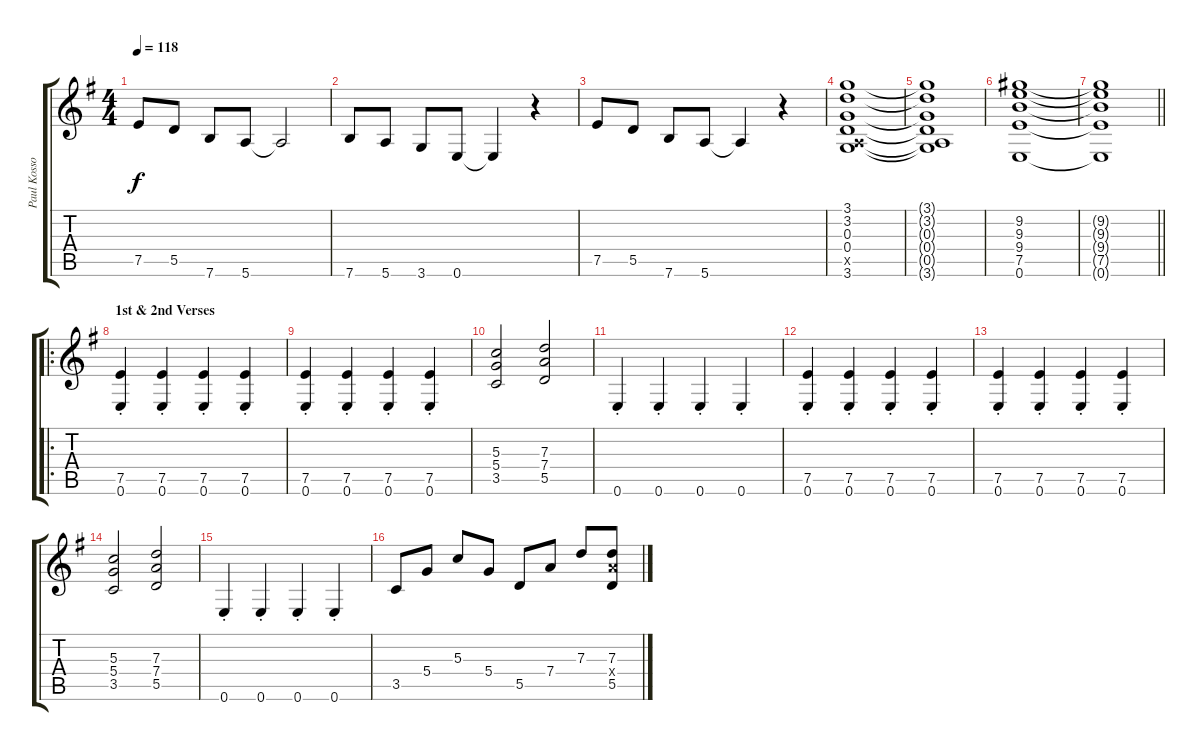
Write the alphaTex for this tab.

\track ("Paul Kossoff - Gtr.2" "Paul Kosso") {instrument overdrivenguitar}
\staff {score tabs}
\tuning (E4 B3 G3 D3 A2 E2) {hide}
\ts (4 4)
\tempo 118
\clef g2
\ks g
7.5.8{dy f instrument overdrivenguitar} 5.5.8 7.6.8 5.6.8 5.6{t}.2 |
7.6.8 5.6.8 3.6.8 0.6.8 0.6{t}.4 r.4 |
7.5.8 5.5.8 7.6.8 5.6.8 5.6{t}.4 r.4 |
(3.1 3.2 0.3 0.4 0.5{x} 3.6).1 |
(3.1{t} 3.2{t} 0.3{t} 0.4{t} 0.5{t} 3.6{t}).1 |
(9.2 9.3 9.4 7.5 0.6).1 |
\barLineRight lightlight
(9.2{t} 9.3{t} 9.4{t} 7.5{t} 0.6{t}).1 |
\ro
\section ("" "1st & 2nd Verses")
(7.5{st} 0.6{st}).4 (7.5{st} 0.6{st}).4 (7.5{st} 0.6{st}).4 (7.5{st} 0.6{st}).4 |
(7.5{st} 0.6{st}).4 (7.5{st} 0.6{st}).4 (7.5{st} 0.6{st}).4 (7.5{st} 0.6{st}).4 |
(5.3 5.4 3.5).2 (7.3 7.4 5.5).2 |
0.6{st}.4 0.6{st}.4 0.6{st}.4 0.6{st}.4 |
(7.5{st} 0.6{st}).4 (7.5{st} 0.6{st}).4 (7.5{st} 0.6{st}).4 (7.5{st} 0.6{st}).4 |
(7.5{st} 0.6{st}).4 (7.5{st} 0.6{st}).4 (7.5{st} 0.6{st}).4 (7.5{st} 0.6{st}).4 |
(5.3 5.4 3.5).2 (7.3 7.4 5.5).2 |
0.6{st}.4 0.6{st}.4 0.6{st}.4 0.6{st}.4 |
3.5.8 5.4.8 5.3.8 5.4.8 5.5.8 7.4.8 7.3.8 (7.3 7.4{x} 5.5).8
